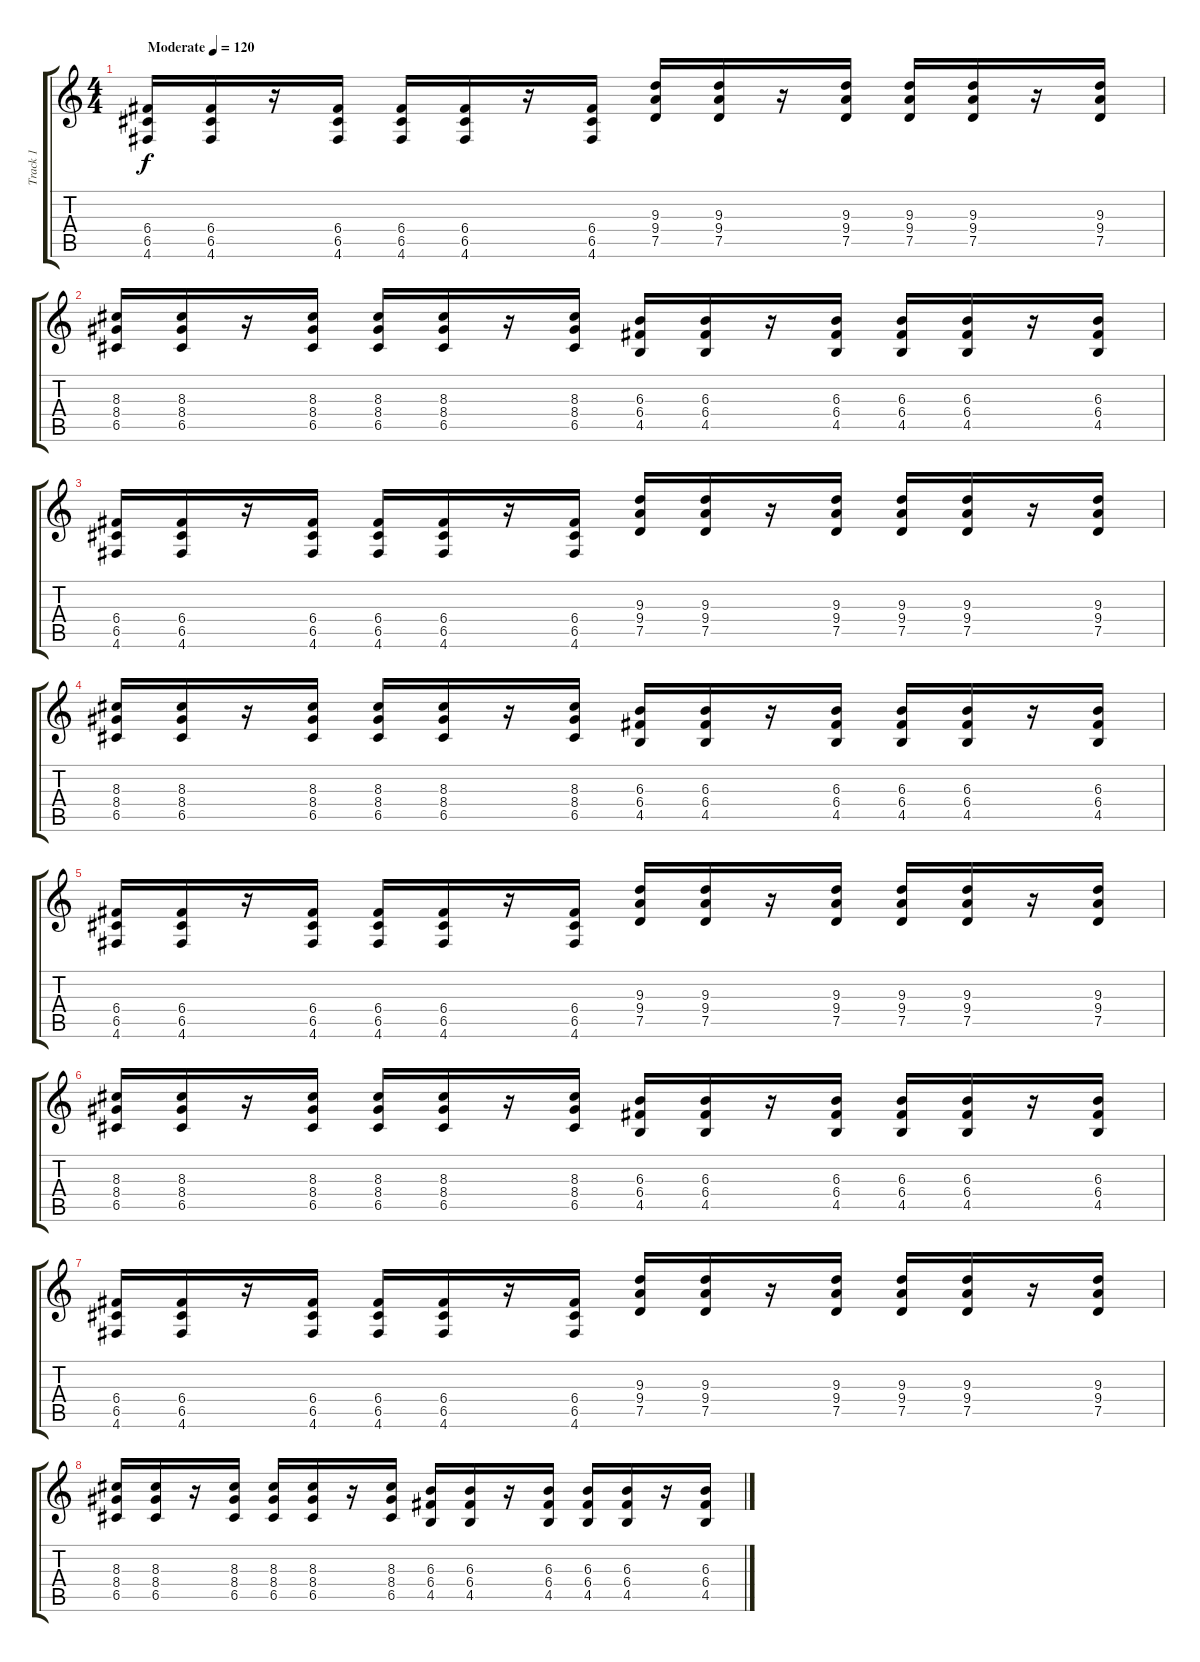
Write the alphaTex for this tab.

\track ("Track 1" "Track 1") {instrument overdrivenguitar}
\staff {score tabs}
\tuning (D4 A3 F3 C3 G2 D2) {hide}
\ts (4 4)
\tempo (120 "Moderate")
\clef g2
\ks c
(6.4 6.5 4.6).16{dy f instrument overdrivenguitar} (6.4 6.5 4.6).16 r.16 (6.4 6.5 4.6).16 (6.4 6.5 4.6).16 (6.4 6.5 4.6).16 r.16 (6.4 6.5 4.6).16 (9.3 9.4 7.5).16 (9.3 9.4 7.5).16 r.16 (9.3 9.4 7.5).16 (9.3 9.4 7.5).16 (9.3 9.4 7.5).16 r.16 (9.3 9.4 7.5).16 |
(8.3 8.4 6.5).16 (8.3 8.4 6.5).16 r.16 (8.3 8.4 6.5).16 (8.3 8.4 6.5).16 (8.3 8.4 6.5).16 r.16 (8.3 8.4 6.5).16 (6.3 6.4 4.5).16 (6.3 6.4 4.5).16 r.16 (6.3 6.4 4.5).16 (6.3 6.4 4.5).16 (6.3 6.4 4.5).16 r.16 (6.3 6.4 4.5).16 |
(6.4 6.5 4.6).16{instrument overdrivenguitar} (6.4 6.5 4.6).16 r.16 (6.4 6.5 4.6).16 (6.4 6.5 4.6).16 (6.4 6.5 4.6).16 r.16 (6.4 6.5 4.6).16 (9.3 9.4 7.5).16 (9.3 9.4 7.5).16 r.16 (9.3 9.4 7.5).16 (9.3 9.4 7.5).16 (9.3 9.4 7.5).16 r.16 (9.3 9.4 7.5).16 |
(8.3 8.4 6.5).16 (8.3 8.4 6.5).16 r.16 (8.3 8.4 6.5).16 (8.3 8.4 6.5).16 (8.3 8.4 6.5).16 r.16 (8.3 8.4 6.5).16 (6.3 6.4 4.5).16 (6.3 6.4 4.5).16 r.16 (6.3 6.4 4.5).16 (6.3 6.4 4.5).16 (6.3 6.4 4.5).16 r.16 (6.3 6.4 4.5).16 |
(6.4 6.5 4.6).16 (6.4 6.5 4.6).16 r.16 (6.4 6.5 4.6).16 (6.4 6.5 4.6).16 (6.4 6.5 4.6).16 r.16 (6.4 6.5 4.6).16 (9.3 9.4 7.5).16 (9.3 9.4 7.5).16 r.16 (9.3 9.4 7.5).16 (9.3 9.4 7.5).16 (9.3 9.4 7.5).16 r.16 (9.3 9.4 7.5).16 |
(8.3 8.4 6.5).16 (8.3 8.4 6.5).16 r.16 (8.3 8.4 6.5).16 (8.3 8.4 6.5).16 (8.3 8.4 6.5).16 r.16 (8.3 8.4 6.5).16 (6.3 6.4 4.5).16 (6.3 6.4 4.5).16 r.16 (6.3 6.4 4.5).16 (6.3 6.4 4.5).16 (6.3 6.4 4.5).16 r.16 (6.3 6.4 4.5).16 |
(6.4 6.5 4.6).16 (6.4 6.5 4.6).16 r.16 (6.4 6.5 4.6).16 (6.4 6.5 4.6).16 (6.4 6.5 4.6).16 r.16 (6.4 6.5 4.6).16 (9.3 9.4 7.5).16 (9.3 9.4 7.5).16 r.16 (9.3 9.4 7.5).16 (9.3 9.4 7.5).16 (9.3 9.4 7.5).16 r.16 (9.3 9.4 7.5).16 |
(8.3 8.4 6.5).16 (8.3 8.4 6.5).16 r.16 (8.3 8.4 6.5).16 (8.3 8.4 6.5).16 (8.3 8.4 6.5).16 r.16 (8.3 8.4 6.5).16 (6.3 6.4 4.5).16 (6.3 6.4 4.5).16 r.16 (6.3 6.4 4.5).16 (6.3 6.4 4.5).16 (6.3 6.4 4.5).16 r.16 (6.3 6.4 4.5).16
